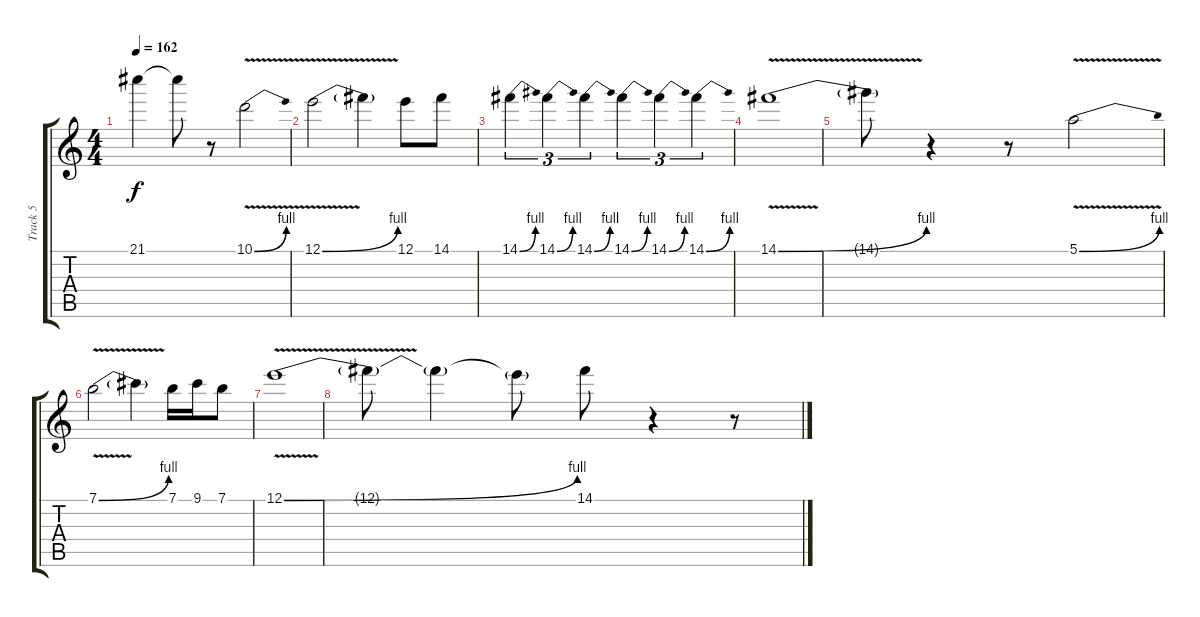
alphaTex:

\track ("Track 5" "Track 5") {instrument distortionguitar}
\staff {score tabs}
\tuning (E4 B3 G3 D3 A2 E2) {hide}
\ts (4 4)
\tempo 162
\clef g2
\ks c
21.1{t}.4{dy f} 21.1{t}.8 r.8 10.1{be (bend 0 0 60 4) v}.2{volume 16} |
12.1{be (bend 0 0 60 4) v}.2 12.1{t}.4 12.1.8 14.1.8 |
14.1{be (bend 0 0 60 4)}.4{tu (3 2)} 14.1{be (bend 0 0 60 4)}.4{tu (3 2)} 14.1{be (bend 0 0 60 4)}.4{tu (3 2)} 14.1{be (bend 0 0 60 4)}.4{tu (3 2)} 14.1{be (bend 0 0 60 4)}.4{tu (3 2)} 14.1{be (bend 0 0 60 4)}.4{tu (3 2)} |
14.1{be (bend 0 0 60 4) v}.1 |
14.1{t}.8 r.4 r.8 5.1{be (bend 0 0 60 4) v}.2{volume 16} |
7.1{be (bend 0 0 60 4) v}.2 7.1{t}.4 7.1.16 9.1.16 7.1.8 |
12.1{be (bend 0 0 60 4) v}.1 |
12.1{t}.8 12.1{t}.4 12.1{t}.8 14.1.8 r.4 r.8
